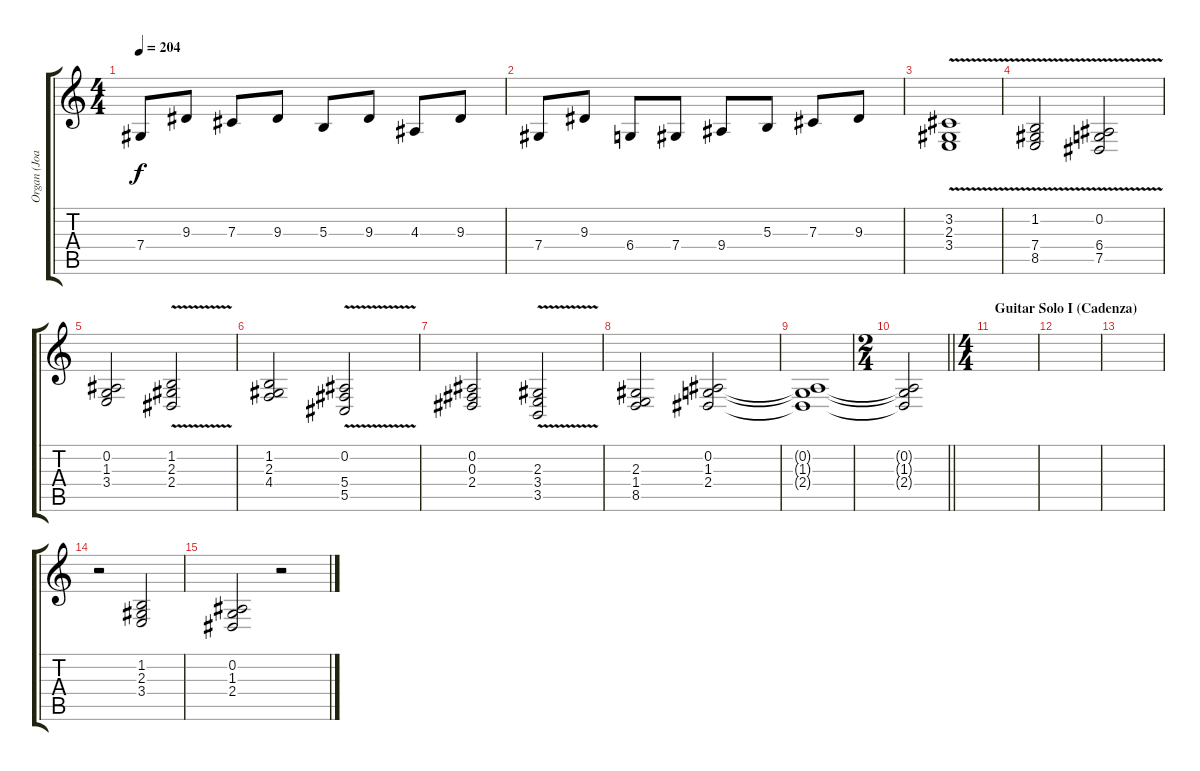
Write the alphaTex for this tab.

\track ("Organ (Joakim Svalberg)" "Organ (Joa") {instrument churchorgan}
\staff {score tabs}
\tuning (Eb4 Bb3 Gb3 Db3 Ab2 Eb2) {hide}
\ts (4 4)
\tempo 204
\clef g2
\ks c
7.4.8{dy f} 9.3.8 7.3.8 9.3.8 5.3.8 9.3.8 4.3.8 9.3.8 |
7.4.8 9.3.8 6.4.8 7.4.8 9.4.8 5.3.8 7.3.8 9.3.8 |
(3.2{v} 2.3 3.4).1 |
(1.2 7.4{v} 8.5).2 (0.2 6.4{v} 7.5).2 |
(0.2 1.3 3.4).2 (1.2 2.3{v} 2.4).2 |
(1.2 2.3 4.4).2 (0.2 5.4{v} 5.5).2 |
(0.2 0.3 2.4).2 (2.3 3.4{v} 3.5).2 |
(2.3 1.4 8.5).2 (0.2 1.3 2.4).2 |
(0.2{t} 1.3{t} 2.4{t}).1 |
\ts (2 4)
\barLineRight lightlight
(0.2{t} 1.3{t} 2.4{t}).2 |
\ts (4 4)
\section ("" "Guitar Solo I (Cadenza)")
|
|
|
r.2 (1.2 2.3 3.4).2 |
(0.2 1.3 2.4).2 r.2
